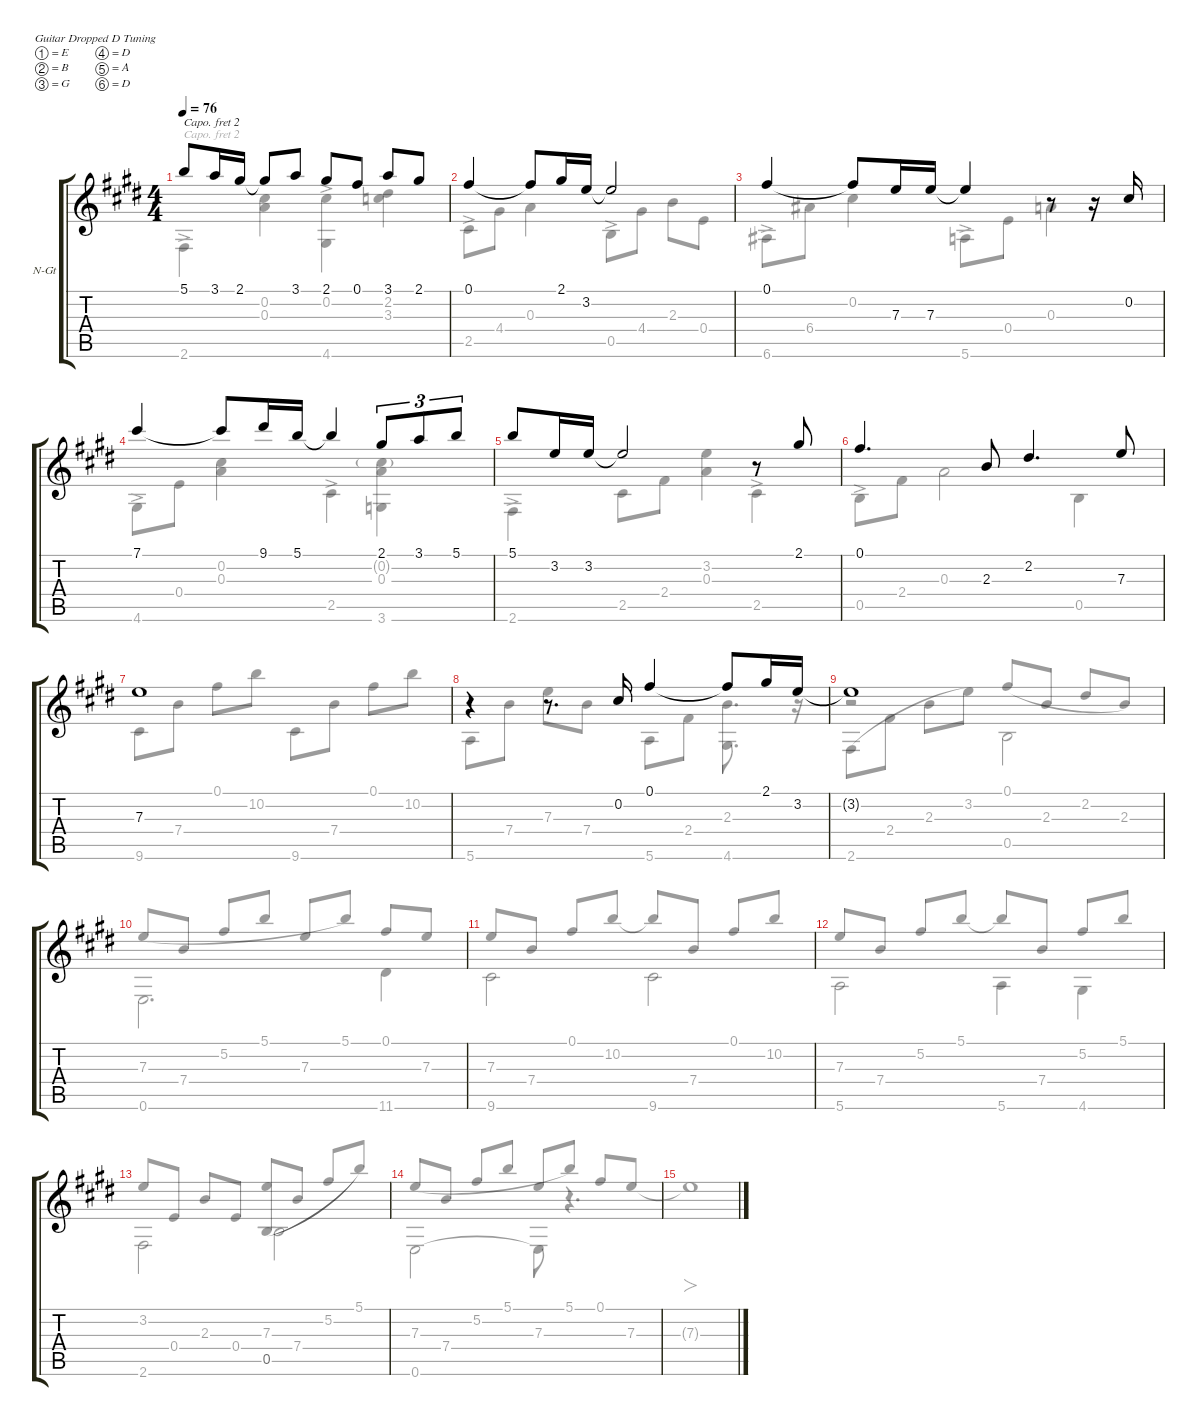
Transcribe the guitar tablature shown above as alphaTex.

\defaultSystemsLayout 4
\hideDynamics
\bracketExtendMode groupsimilarinstruments
\firstSystemTrackNameOrientation horizontal
\otherSystemsTrackNameOrientation horizontal
\track ("Nylon Guitar" "N-Gt") {mute instrument acousticguitarnylon}
\staff {score tabs}
\capo 2
\tuning (E4 B3 G3 D3 A2 D2)
\voice
\ts (4 4)
\tempo 76
\clef g2
\ks e
5.1{acc forcenatural}.8{dy mf beam Up} 3.1{acc forcenatural}.16{beam Up} 2.1{acc #}.16{beam Up} 2.1{t acc #}.8{beam Up} 3.1{acc forcenatural}.8{beam Up} 2.1{acc #}.8{beam Up} 0.1{acc forcenatural}.8{beam Up} 3.1{acc forcenatural}.8{beam Up} 2.1{acc #}.8{beam Up} |
0.1{acc forcenatural}.4{beam Up} 0.1{t acc forcenatural}.8{beam Up} 2.1{acc #}.16{beam Up} 3.2{acc forcenatural}.16{beam Up} 3.2{t acc forcenatural}.2{beam Up} |
0.1{acc forcenatural}.4{beam Up} 0.1{t acc forcenatural}.8{beam Up} 7.3{acc forcenatural}.16{beam Up} 7.3{acc forcenatural}.16{beam Up} 7.3{t acc forcenatural}.4{beam Up} r.8{beam Up} r.16{beam Up} 0.2{acc forcenatural}.16{beam Up} |
7.1{acc forcenatural}.4{beam Up} 7.1{t acc forcenatural}.8{beam Up} 9.1{acc #}.16{beam Up} 5.1{acc forcenatural}.16{beam Up} 5.1{t acc forcenatural}.4{beam Up} 2.1{acc #}.8{tu (3 2) beam Up} 3.1{acc forcenatural}.8{tu (3 2) beam Up} 5.1{acc forcenatural}.8{tu (3 2) beam Up} |
5.1{acc forcenatural}.8{beam Up} 3.2{acc forcenatural}.16{beam Up} 3.2{acc forcenatural}.16{beam Up} 3.2{t acc forcenatural}.2{beam Up} r.8{beam Up} 2.1{acc #}.8{beam Up} |
0.1{acc forcenatural}.4{d beam Up} 2.3{acc forcenatural}.8{beam Up} 2.2{acc #}.4{d beam Up} 7.3{acc forcenatural}.8{beam Up} |
7.3{acc forcenatural}.1{dy mp beam Up} |
r.4{beam Up} r.8{d beam Up} 0.2{acc forcenatural}.16{beam Up} 0.1{acc forcenatural}.4{beam Up} 0.1{t acc forcenatural}.8{beam Up} 2.1{acc #}.16{beam Up} 3.2{acc forcenatural}.16{beam Up} |
3.2{t acc forcenatural}.1{beam Up} |
|
|
|
|
|
\voice
\clef g2
\ottava regular
\simile none
\ks e
2.6{ac acc forcenatural}.4{dy mp beam Down} (0.2{acc forcenatural} 0.3{acc forcenatural}).4{beam Down} (4.6{ac acc #} 0.2{acc forcenatural}).4{beam Down} (2.2{acc #} 3.3{acc b}).4{beam Down} |
2.5{ac acc forcenatural}.8{beam Down} 4.4{acc #}.8{beam Down} 0.3{acc forcenatural}.4{beam Down} 0.5{ac acc forcenatural}.8{beam Down} 4.4{acc #}.8{beam Down} 2.3{acc forcenatural}.8{beam Down} 0.4{acc forcenatural}.8{beam Down} |
6.6{ac acc #}.8{beam Down} 6.4{acc #}.8{beam Down} 0.2{acc forcenatural}.4{beam Down} 5.6{ac acc forcenatural}.8{beam Down} 0.4{acc forcenatural}.8{beam Down} 0.3{acc forcenatural}.4{beam Down} |
4.6{ac acc #}.8{beam Down} 0.4{acc forcenatural}.8{beam Down} (0.3{acc forcenatural} 0.2{acc forcenatural}).4{beam Down} 2.5{ac acc forcenatural}.4{beam Down} (3.6{acc forcenatural} 0.3{acc forcenatural} 0.2{g acc forcenatural}).4{beam Down} |
2.6{ac acc forcenatural}.4{beam Down} 2.5{acc forcenatural}.8{beam Down} 2.4{acc forcenatural}.8{beam Down} (0.3{acc forcenatural} 3.2{acc forcenatural}).4{beam Down} 2.5{ac acc forcenatural}.4{beam Down} |
0.5{ac acc forcenatural}.8{beam Down} 2.4{acc forcenatural}.8{beam Down} 0.3{acc forcenatural}.2{beam Down} 0.5{acc forcenatural}.4{beam Down} |
9.6{acc forcenatural}.8{beam Down} 7.4{acc forcenatural}.8{beam Down} 0.1{acc forcenatural}.8{beam Down} 10.2{acc forcenatural}.8{beam Down} 9.6{acc forcenatural}.8{dy p beam Down} 7.4{acc forcenatural}.8{beam Down} 0.1{acc forcenatural}.8{beam Down} 10.2{acc forcenatural}.8{beam Down} |
5.6{acc forcenatural}.8{dy mp beam Down} 7.4{acc forcenatural}.8{beam Down} 7.3{acc forcenatural}.8{beam Down} 7.4{acc forcenatural}.8{beam Down} 5.6{acc forcenatural}.8{beam Down} 2.4{acc forcenatural}.8{beam Down} (2.3{acc forcenatural} 4.6{acc #}).8{d beam Down} r.16{beam Down} |
2.6{acc forcenatural}.8{legatoorigin beam Down} 2.4{acc forcenatural}.8{legatoorigin beam Down} 2.3{acc forcenatural}.8{legatoorigin beam Down} 3.2{acc forcenatural}.8{beam Down} 0.1{acc forcenatural}.8{legatoorigin beam Up} 2.3{acc forcenatural}.8{legatoorigin beam Up} 2.2{acc #}.8{legatoorigin beam Up} 2.3{acc forcenatural}.8{beam Up} |
7.3{acc forcenatural}.8{legatoorigin beam Up} 7.4{acc forcenatural}.8{legatoorigin beam Up} 5.2{acc forcenatural}.8{legatoorigin beam Up} 5.1{acc forcenatural}.8{legatoorigin beam Up} 7.3{acc forcenatural}.8{legatoorigin beam Up} 5.1{acc forcenatural}.8{beam Up} 0.1{acc forcenatural}.8{beam Up} 7.3{acc forcenatural}.8{beam Up} |
7.3{acc forcenatural}.8{beam Up} 7.4{acc forcenatural}.8{beam Up} 0.1{acc forcenatural}.8{beam Up} 10.2{acc forcenatural}.8{beam Up} 10.2{t acc forcenatural}.8{dy p beam Up} 7.4{acc forcenatural}.8{beam Up} 0.1{acc forcenatural}.8{beam Up} 10.2{acc forcenatural}.8{beam Up} |
7.3{acc forcenatural}.8{dy mp beam Up} 7.4{acc forcenatural}.8{beam Up} 5.2{acc forcenatural}.8{beam Up} 5.1{acc forcenatural}.8{beam Up} 5.1{t acc forcenatural}.8{beam Up} 7.4{acc forcenatural}.8{beam Up} 5.2{acc forcenatural}.8{beam Up} 5.1{acc forcenatural}.8{beam Up} |
3.2{acc forcenatural}.8{beam Up} 0.4{acc forcenatural}.8{beam Up} 2.3{acc forcenatural}.8{beam Up} 0.4{acc forcenatural}.8{beam Up} (7.3{acc forcenatural} 0.5{acc forcenatural}).8{legatoorigin beam Up} 7.4{acc forcenatural}.8{legatoorigin beam Up} 5.2{acc forcenatural}.8{legatoorigin beam Up} 5.1{acc forcenatural}.8{beam Up} |
7.3{acc forcenatural}.8{legatoorigin beam Up} 7.4{acc forcenatural}.8{legatoorigin beam Up} 5.2{acc forcenatural}.8{legatoorigin beam Up} 5.1{acc forcenatural}.8{legatoorigin beam Up} 7.3{acc forcenatural}.8{legatoorigin beam Up} 5.1{acc forcenatural}.8{beam Up} 0.1{acc forcenatural}.8{beam Up} 7.3{acc forcenatural}.8{beam Up} |
7.3{t acc forcenatural}.1{fo beam Down}
\voice
\clef g2
\ottava regular
\simile none
\ks e
|
|
|
|
|
|
|
|
r.2{beam Down} 0.5{acc forcenatural}.2{dy mf beam Down} |
0.6{acc forcenatural}.2{d beam Down} 11.6{acc #}.4{beam Down} |
9.6{acc forcenatural}.2{beam Down} 9.6{acc forcenatural}.2{beam Down} |
5.6{acc forcenatural}.2{beam Down} 5.6{acc forcenatural}.4{beam Down} 4.6{acc #}.4{beam Down} |
2.6{acc forcenatural}.2{beam Down} 0.5{acc forcenatural}.2{beam Down} |
0.6{acc forcenatural}.2{beam Down} 0.6{t acc forcenatural}.8{beam Down} r.4{d beam Down} |
